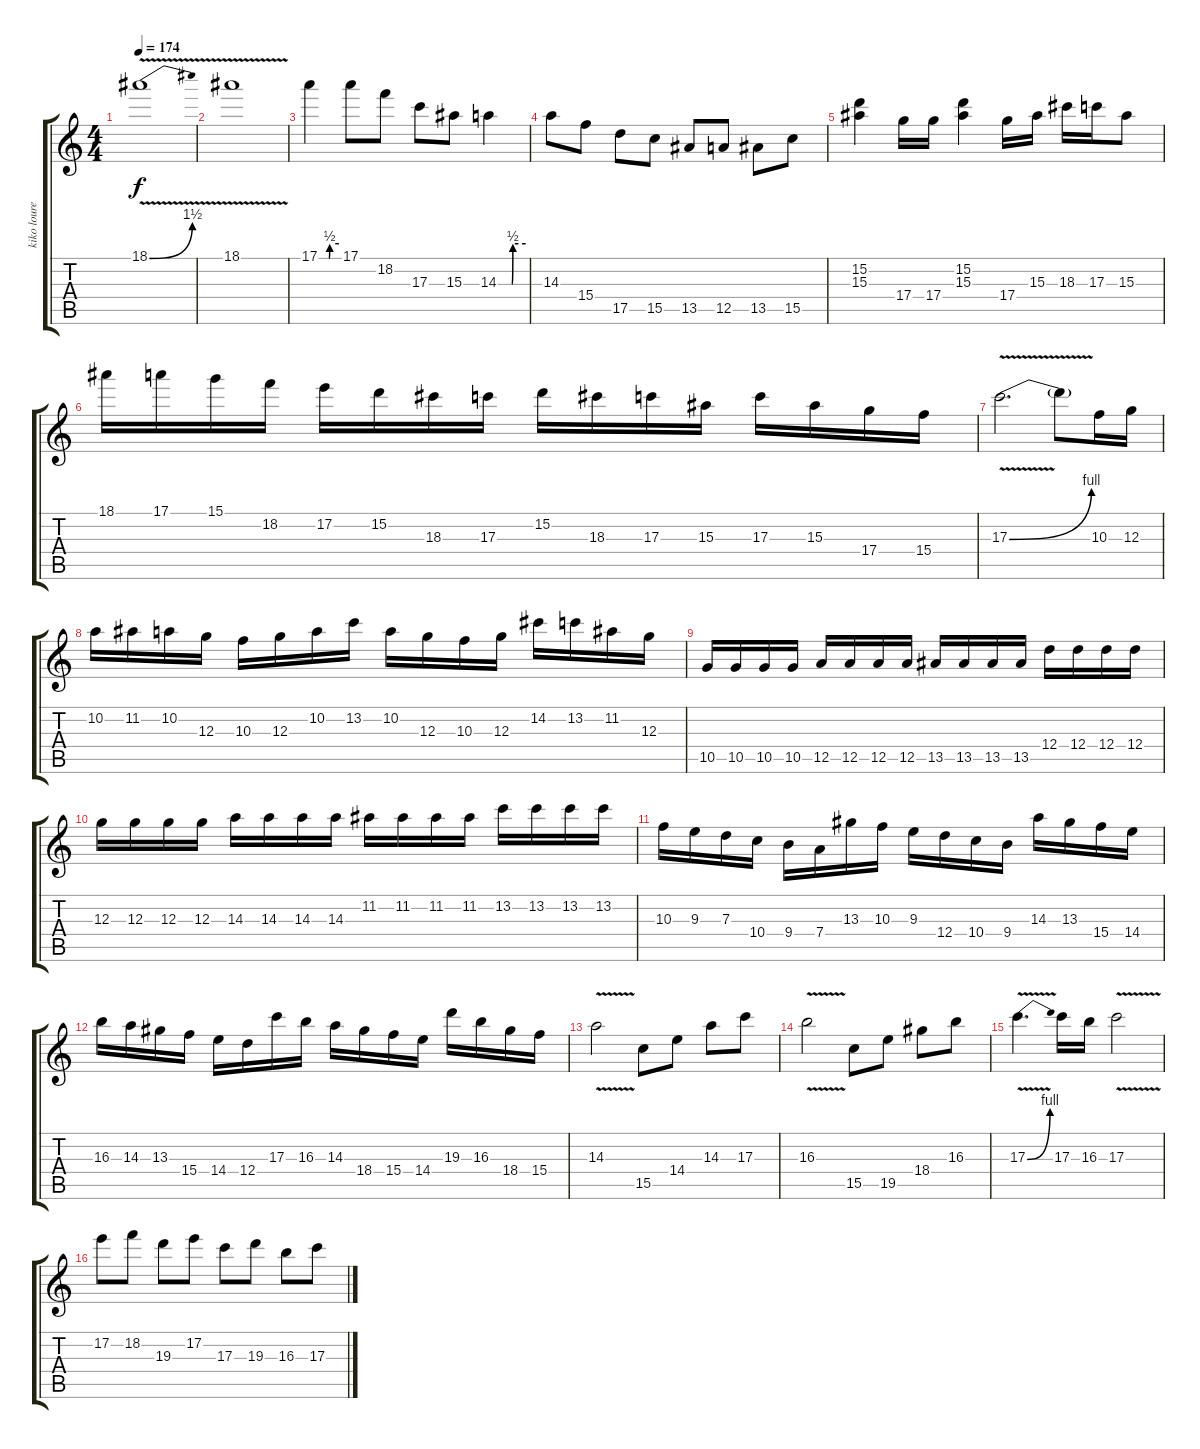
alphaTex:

\track ("kiko loureiro" "kiko loure") {instrument distortionguitar}
\staff {score tabs}
\tuning (E4 B3 G3 D3 A2 E2) {hide}
\ts (4 4)
\tempo 174
\clef g2
\ks c
18.1{be (bend 0 0 60 6) v}.1{dy f} |
18.1{v}.1 |
17.1{be (custom 0 0 30 0 32 2 60 2)}.4 17.1.8 18.2.8 17.3.8 15.3.8 14.3{be (custom 0 0 30 0 32 2 60 2)}.4 |
14.3.8 15.4.8 17.5.8 15.5.8 13.5.8 12.5.8 13.5.8 15.5.8 |
(15.2 15.3).4 17.4.16 17.4.16 (15.2 15.3).4 17.4.16 15.3.16 18.3.16 17.3.16 15.3.8 |
18.1.16 17.1.16 15.1.16 18.2.16 17.2.16 15.2.16 18.3.16 17.3.16 15.2.16 18.3.16 17.3.16 15.3.16 17.3.16 15.3.16 17.4.16 15.4.16 |
17.3{be (bend 0 0 60 4) v}.2{d} 17.3{t}.8 10.3.16 12.3.16 |
10.2.16 11.2.16 10.2.16 12.3.16 10.3.16 12.3.16 10.2.16 13.2.16 10.2.16 12.3.16 10.3.16 12.3.16 14.2.16 13.2.16 11.2.16 12.3.16 |
10.5.16 10.5.16 10.5.16 10.5.16 12.5.16 12.5.16 12.5.16 12.5.16 13.5.16 13.5.16 13.5.16 13.5.16 12.4.16 12.4.16 12.4.16 12.4.16 |
12.3.16 12.3.16 12.3.16 12.3.16 14.3.16 14.3.16 14.3.16 14.3.16 11.2.16 11.2.16 11.2.16 11.2.16 13.2.16 13.2.16 13.2.16 13.2.16 |
10.3.16 9.3.16 7.3.16 10.4.16 9.4.16 7.4.16 13.3.16 10.3.16 9.3.16 12.4.16 10.4.16 9.4.16 14.3.16 13.3.16 15.4.16 14.4.16 |
16.3.16 14.3.16 13.3.16 15.4.16 14.4.16 12.4.16 17.3.16 16.3.16 14.3.16 18.4.16 15.4.16 14.4.16 19.3.16 16.3.16 18.4.16 15.4.16 |
14.3{v}.2 15.5.8 14.4.8 14.3.8 17.3.8 |
16.3{v}.2 15.5.8 19.5.8 18.4.8 16.3.8 |
17.3{be (bend 0 0 60 4) v}.4{d} 17.3.16 16.3.16 17.3{v}.2 |
17.2.8 18.2.8 19.3.8 17.2.8 17.3.8 19.3.8 16.3.8 17.3.8
